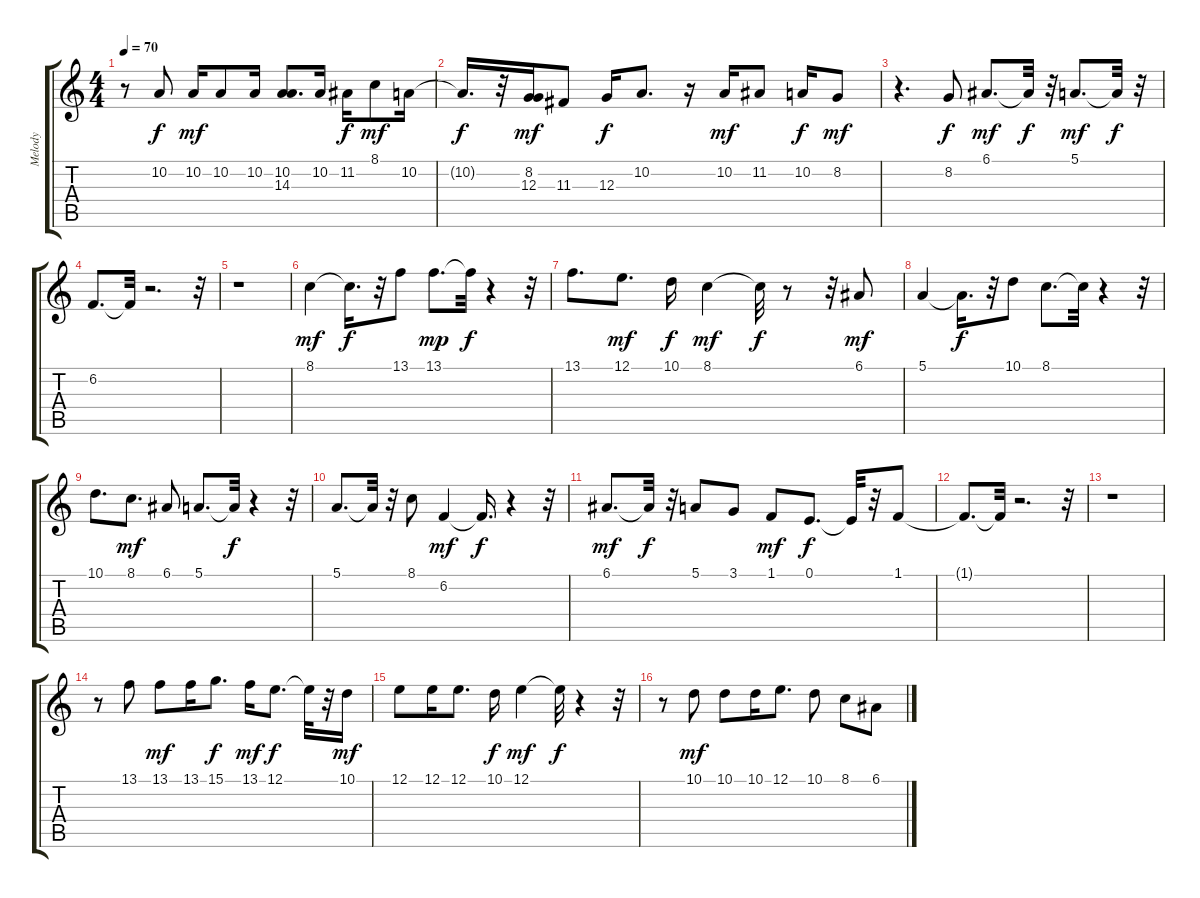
\track ("Melody" "Melody") {instrument flute}
\staff {score tabs}
\tuning (E4 B3 G3 D3 A2 E2) {hide}
\ts (4 4)
\tempo 70
\clef g2
\ks c
r.8{dy mf} 10.2.8{dy f} 10.2.16{dy mf} 10.2.8 10.2.16 (10.2 14.3).8{d} 10.2.16 11.2.16{dy f} 8.1.8{dy mf} 10.2.16 |
10.2{t}.16{d dy f} r.32 (8.2 12.3).16{dy mf} 11.3.8 12.3.16{dy f} 10.2.8{d} r.16 10.2.16{dy mf} 11.2.8 10.2.16{dy f} 8.2.8{dy mf} |
r.4{d} 8.2.8{dy f} 6.1.8{d dy mf} 6.1{t}.32{dy f} r.32 5.1.8{d dy mf} 5.1{t}.32{dy f} r.32 |
6.2.8{d} 6.2{t}.32 r.2{d} r.32 |
r.1 |
8.1.4{dy mf} 8.1{t}.16{d dy f} r.32 13.1.8 13.1.8{d dy mp} 13.1{t}.32{dy f} r.4 r.32 |
13.1.8{d} 12.1.8{d dy mf} 10.1.16{dy f} 8.1.4{dy mf} 8.1{t}.32{dy f} r.8 r.32 6.1.8{dy mf} |
5.1.4 5.1{t}.16{d dy f} r.32 10.1.8 8.1.8{d} 8.1{t}.32 r.4 r.32 |
10.1.8{d} 8.1.8{d dy mf} 6.1.8 5.1.8{d} 5.1{t}.32{dy f} r.4 r.32 |
5.1.8{d} 5.1{t}.32 r.32 8.1.8 6.2.4{dy mf} 6.2{t}.16{d dy f} r.4 r.32 |
6.1.8{d dy mf} 6.1{t}.32{dy f} r.32 5.1.8 3.1.8 1.1.8{dy mf} 0.1.8{d dy f} 0.1{t}.32 r.32 1.1.8 |
1.1{t}.8{d} 1.1{t}.32 r.2{d} r.32 |
r.1 |
r.8 13.1.8 13.1.8{dy mf} 13.1.16 15.1.8{d dy f} 13.1.16{dy mf} 12.1.8{d dy f} 12.1{t}.32 r.32 10.1.16{dy mf} |
12.1.8 12.1.16 12.1.8{d} 10.1.16{dy f} 12.1.4{dy mf} 12.1{t}.32{dy f} r.4 r.32 |
r.8 10.1.8{dy mf} 10.1.8 10.1.16 12.1.8{d} 10.1.8 8.1.8 6.1.8
